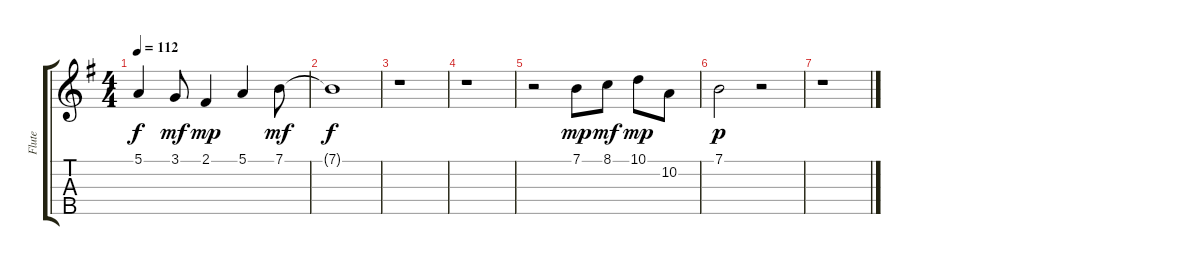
\track ("Flute" "Flute") {instrument flute}
\staff {score tabs}
\tuning (E4 B3 G3 D3 A2) {hide}
\ts (4 4)
\tempo 112
\clef g2
\ks g
5.1{t}.4{dy f} 3.1.8{dy mf} 2.1.4{dy mp} 5.1.4 7.1.8{dy mf} |
7.1{t}.1{dy f} |
r.1 |
r.1 |
r.2 7.1.8{dy mp} 8.1.8{dy mf} 10.1.8{dy mp} 10.2.8 |
7.1.2{dy p} r.2 |
r.1
